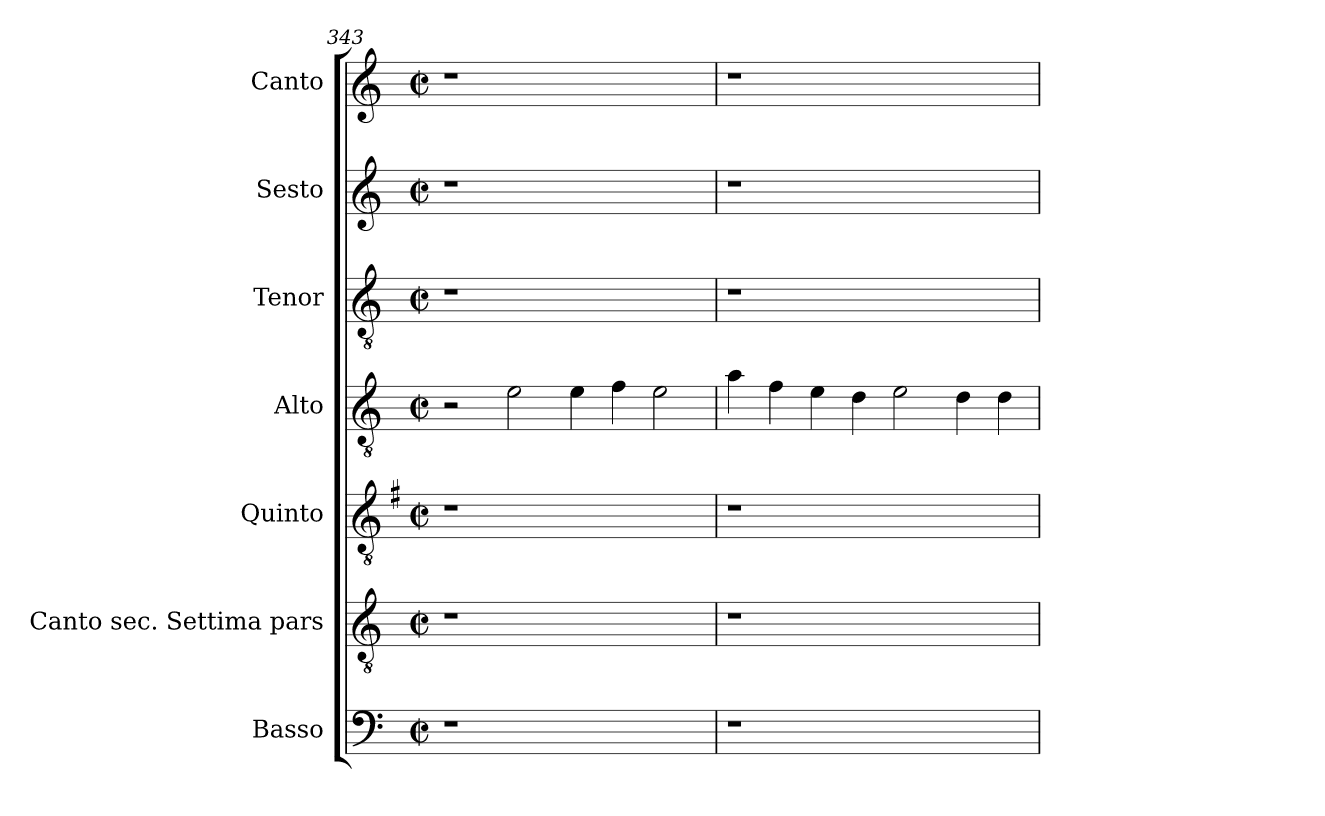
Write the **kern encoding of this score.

**kern	**kern	**kern	**kern	**kern	**kern	**kern
*part7	*part6	*part5	*part4	*part3	*part2	*part1
*staff7	*staff6	*staff5	*staff4	*staff3	*staff2	*staff1
*I"Basso	*I"Canto sec. Settima pars	*I"Quinto	*I"Alto	*I"Tenor	*I"Sesto	*I"Canto
*	*	*I'Quinto	*I'Alto	*I'Tenor	*I'Sesto	*I'Canto
*clefF4	*clefGv2	*clefGv2	*clefGv2	*clefGv2	*clefG2	*clefG2
*k[]	*k[]	*k[f#]	*k[]	*k[]	*k[]	*k[]
*C:	*C:	*G:	*C:	*C:	*C:	*C:
*M2/2	*M2/2	*M2/2	*M2/2	*M2/2	*M2/2	*M2/2
*met(c|)	*met(c|)	*met(c|)	*met(c|)	*met(c|)	*met(c|)	*met(c|)
=343	=343	=343	=343	=343	=343	=343
1r	1r	1r	2r	1r	1r	1r
.	.	.	2e\	.	.	.
1ryy	1ryy	1ryy	4e\	1ryy	1ryy	1ryy
.	.	.	4f\	.	.	.
.	.	.	2e\	.	.	.
!!LO:LB:g=z
=344	=344	=344	=344	=344	=344	=344
1r	1r	1r	4a\	1r	1r	1r
.	.	.	4f\	.	.	.
.	.	.	4e\	.	.	.
.	.	.	4d\	.	.	.
1ryy	1ryy	1ryy	2e\	1ryy	1ryy	1ryy
.	.	.	4d\	.	.	.
.	.	.	4d\	.	.	.
=	=	=	=	=	=	=
*-	*-	*-	*-	*-	*-	*-
